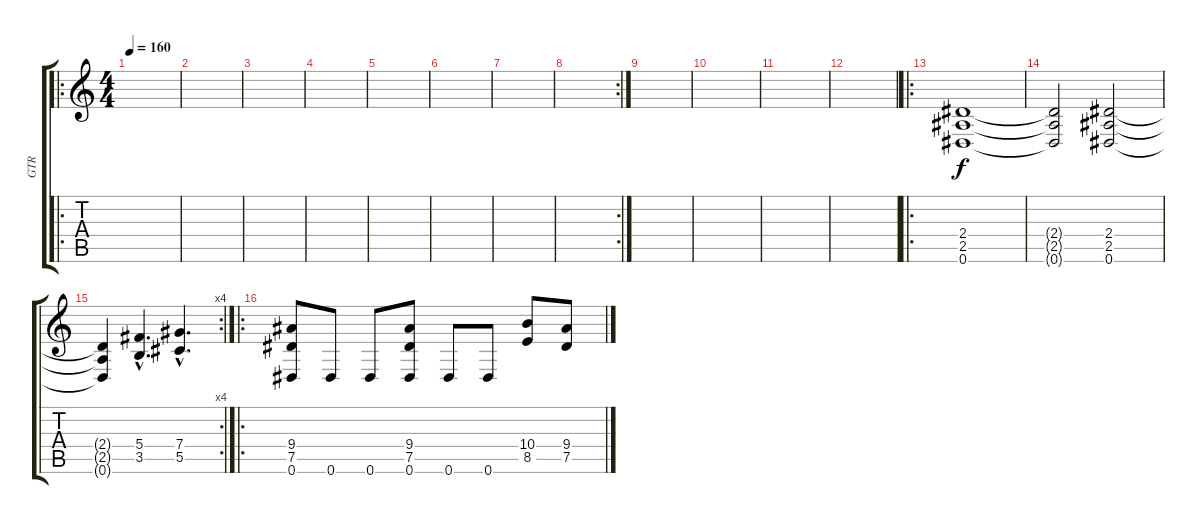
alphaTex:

\track ("GTR" "GTR") {instrument distortionguitar}
\staff {score tabs}
\tuning (Eb4 Bb3 Gb3 Db3 Ab2 Eb2) {hide}
\ro
\ts (4 4)
\tempo 160
\clef g2
\ks c
|
|
|
|
|
|
|
\rc 2
|
|
|
|
|
\ro
(2.4 2.5 0.6).1 |
(2.4{t} 2.5{t} 0.6{t}).2 (2.4 2.5 0.6).2 |
\rc 4
(2.4{t} 2.5{t} 0.6{t}).4 (5.4{hac} 3.5{hac}).4{d} (7.4{hac} 5.5{hac}).4{d} |
\ro
(9.4 7.5 0.6).8 0.6.8 0.6.8 (9.4 7.5 0.6).8 0.6.8 0.6.8 (10.4 8.5).8 (9.4 7.5).8
